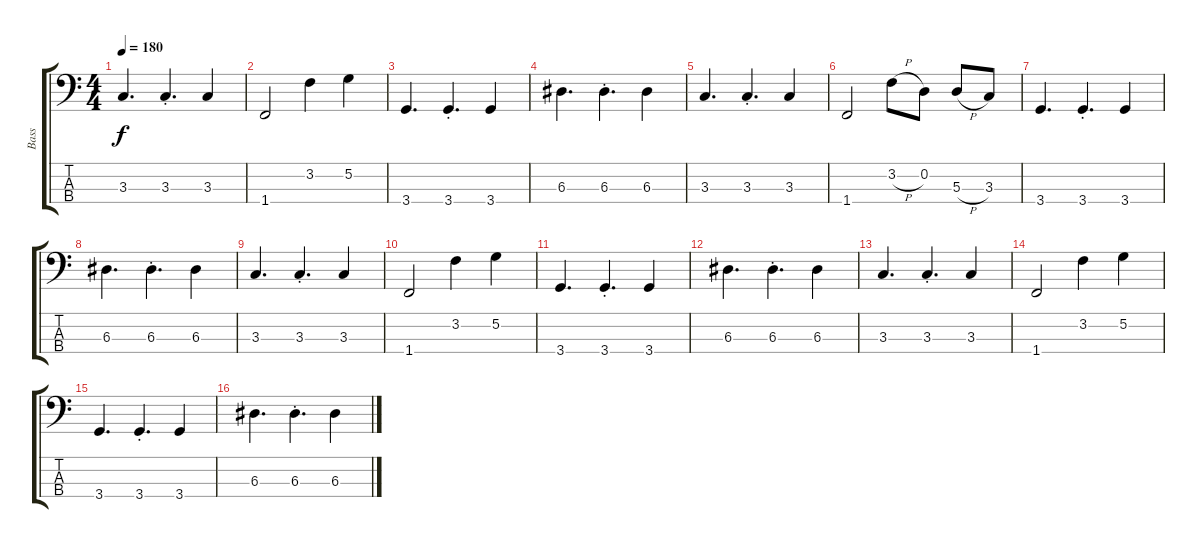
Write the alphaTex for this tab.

\track ("Bass" "Bass") {instrument electricbassfinger}
\staff {score tabs}
\tuning (G2 D2 A1 E1) {hide}
\ts (4 4)
\tempo 180
\clef f4
\ks c
3.3.4{d dy f} 3.3{st}.4{d} 3.3.4 |
1.4.2 3.2.4 5.2.4 |
3.4.4{d} 3.4{st}.4{d} 3.4.4 |
6.3.4{d} 6.3{st}.4{d} 6.3.4 |
3.3.4{d} 3.3{st}.4{d} 3.3.4 |
1.4.2 3.2{h}.8 0.2.8 5.3{h}.8 3.3.8 |
3.4.4{d} 3.4{st}.4{d} 3.4.4 |
6.3.4{d} 6.3{st}.4{d} 6.3.4 |
3.3.4{d} 3.3{st}.4{d} 3.3.4 |
1.4.2 3.2.4 5.2.4 |
3.4.4{d} 3.4{st}.4{d} 3.4.4 |
6.3.4{d} 6.3{st}.4{d} 6.3.4 |
3.3.4{d} 3.3{st}.4{d} 3.3.4 |
1.4.2 3.2.4 5.2.4 |
3.4.4{d} 3.4{st}.4{d} 3.4.4 |
6.3.4{d} 6.3{st}.4{d} 6.3.4
